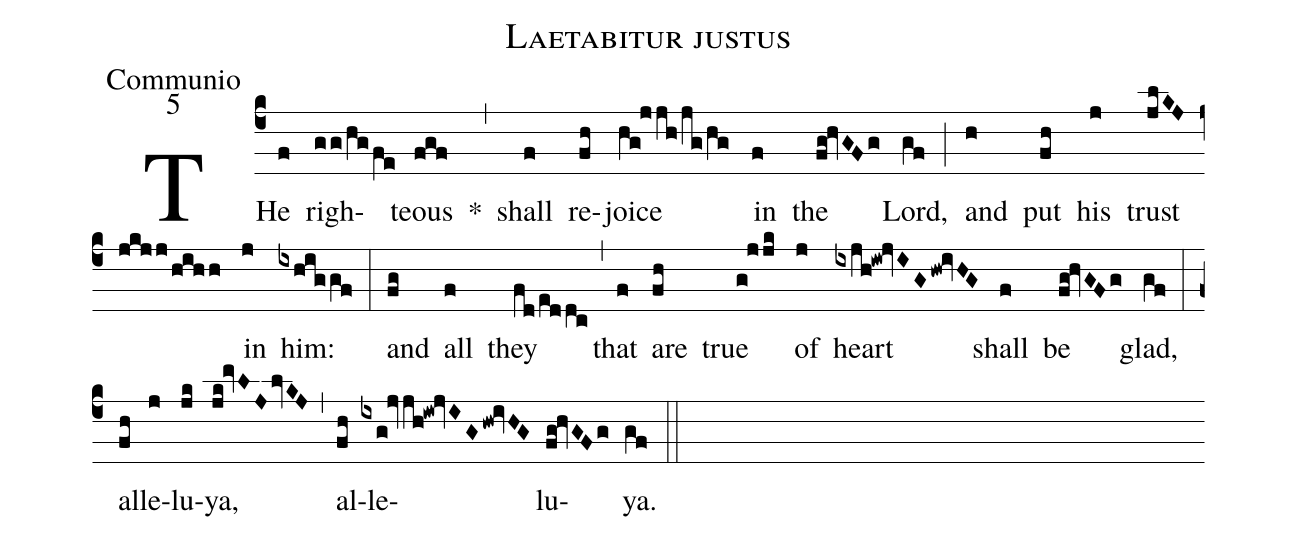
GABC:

name:Laetabitur justus;
office-part:Communio;
mode:5;
%%
(c4) THe(f) righ(gg/hg/fe)teous(fgf) *(,) shall(f) re(fh)joice(hg!jjh/jg/hg) in(f) the(fg!hvGFg) Lord,(gf) (;) and(h) put(fh) his(j) trust(jlKJ/jkjj/hihh) in(j) him:(ixhiggf) (:) and(fg) all(f) they(fd/eddc) (,) that(f) are(fh) true(g!jjk) of(j) heart(ixjh!iw!jvIG/hw!ivHG) shall(f) be(fg!hvGFg) glad,(gf) (:) al(fh)le(j)lu(jk)ya,(jk!mvLJ/lvKJ) (,) al(fh)le(ixg!jvjh!iw!jvIG/hw!ivHG)lu(fg!hvGFg)ya.(gf) (::)
